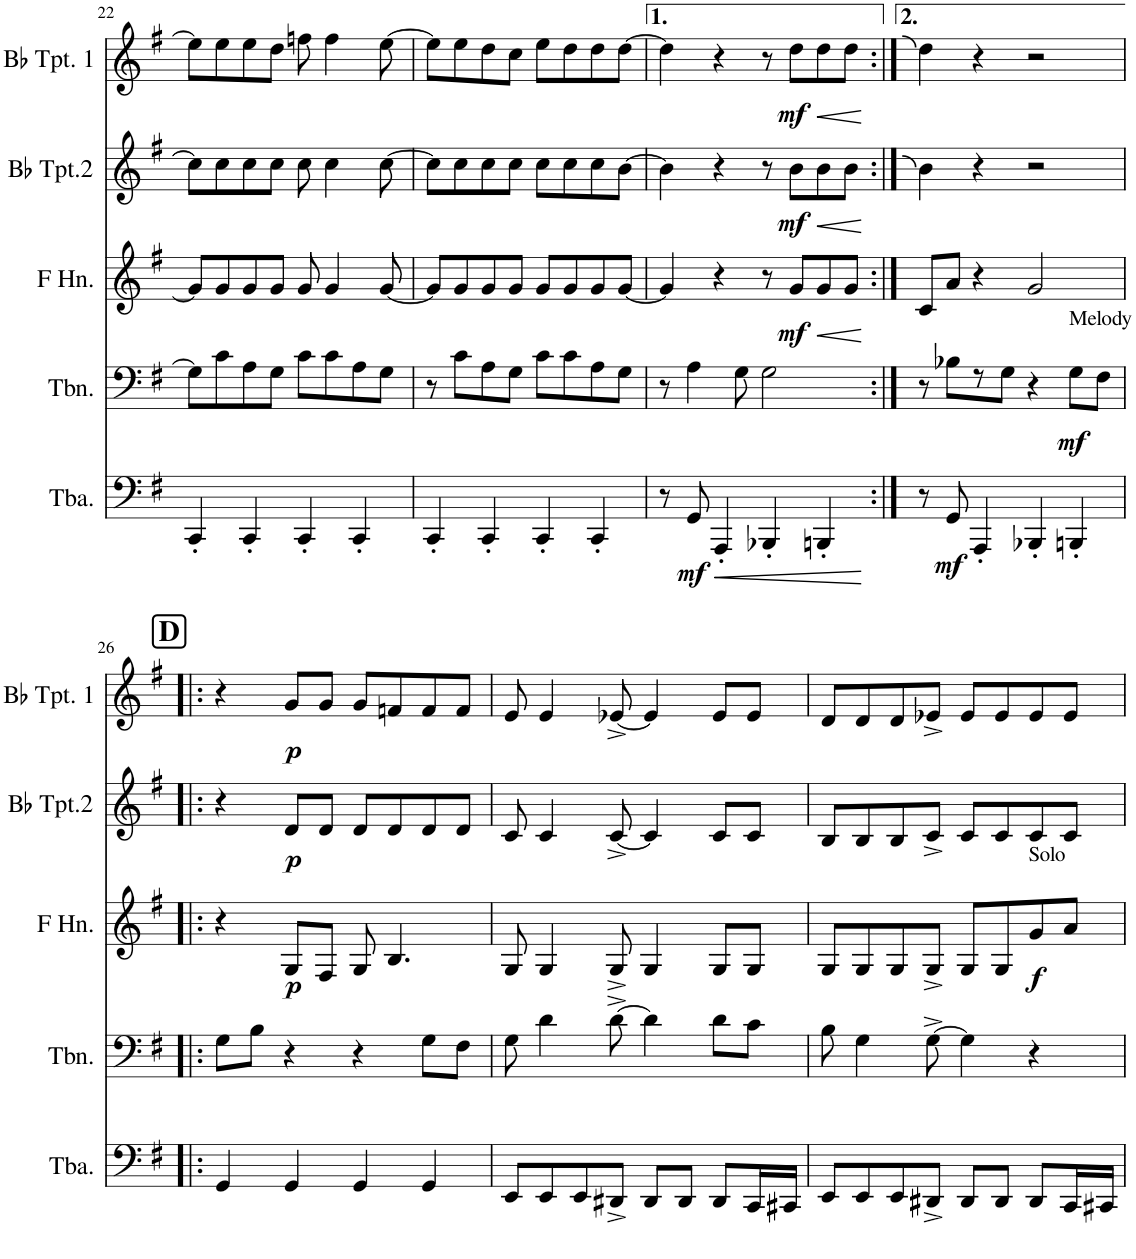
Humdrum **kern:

**kern	**dynam	**kern	**dynam	**kern	**dynam	**kern	**dynam	**kern	**dynam
*part5	*part5	*part4	*part4	*part3	*part3	*part2	*part2	*part1	*part1
*staff5	*staff5	*staff4	*staff4	*staff3	*staff3	*staff2	*staff2	*staff1	*staff1
*I"Tuba	*	*I"Trombone	*	*I"Horn in F	*	*I"Bb Trumpet 2	*	*I"Bb Trumpet 1	*
*I'Tba.	*	*I'Tbn.	*	*	*	*I'Bb Tpt.2	*	*I'Bb Tpt. 1	*
!!LO:PB:g=z
*clefF4	*	*clefF4	*	*clefG2	*	*clefG2	*	*clefG2	*
*	*	*	*	*ITrd4c7	*	*ITrd1c2	*	*ITrd1c2	*
*k[f#]	*	*k[f#]	*	*k[f#]	*	*k[f#]	*	*k[f#]	*
*M4/4	*	*M4/4	*	*M4/4	*	*M4/4	*	*M4/4	*
=22	=22	=22	=22	=22	=22	=22	=22	=22	=22
4CC'/	.	8G\L]	.	8g/L]	.	8cc\L]	.	8ee\L]	.
.	.	8c\	.	8g/	.	8cc\	.	8ee\	.
4CC'/	.	8A\	.	8g/	.	8cc\	.	8ee\	.
.	.	8G\J	.	8g/J	.	8cc\J	.	8dd\J	.
4CC'/	.	8c\L	.	8g/	.	8cc\	.	8ffn\	.
.	.	8c\	.	4g/	.	4cc\	.	4ff\	.
4CC'/	.	8A\	.	.	.	.	.	.	.
.	.	8G\J	.	[8g/	.	[8cc\	.	[8ee\	.
=23	=23	=23	=23	=23	=23	=23	=23	=23	=23
4CC'/	.	8r	.	8g/L]	.	8cc\L]	.	8ee\L]	.
.	.	8c\L	.	8g/	.	8cc\	.	8ee\	.
4CC'/	.	8A\	.	8g/	.	8cc\	.	8dd\	.
.	.	8G\J	.	8g/J	.	8cc\J	.	8cc\J	.
4CC'/	.	8c\L	.	8g/L	.	8cc\L	.	8ee\L	.
.	.	8c\	.	8g/	.	8cc\	.	8dd\	.
4CC'/	.	8A\	.	8g/	.	8cc\	.	8dd\	.
.	.	8G\J	.	[8g/J	.	[8b\J	.	[8dd\J	.
=24	=24	=24	=24	=24	=24	=24	=24	=24	=24
8r	.	8r	.	4g/]	.	4b\]	.	4dd\]	.
!	!LO:DY:b	!	!	!	!	!	!	!	!
8GG/	mf	4A\	.	.	.	.	.	.	.
!	!LO:HP:b	!	!	!	!	!	!	!	!
4AAA'/	<	.	.	4r	.	4r	.	4r	.
.	.	8G\	.	.	.	.	.	.	.
4BBB-X'/	.	2G\	.	8r	.	8r	.	8r	.
!	!	!	!	!	!LO:DY:b	!	!LO:DY:b	!	!LO:DY:b
.	.	.	.	8g/L	mf	8b\L	mf	8dd\L	mf
!	!	!	!	!	!LO:HP:b	!	!LO:HP:b	!	!LO:HP:b
4BBBn'/	.	.	.	8g/	<	8b\	<	8dd\	<
.	.	.	.	8g/J	.	8b\J	.	8dd\J	.
.	[	.	.	.	[	.	[	.	[
=25:|!	=25:|!	=25:|!	=25:|!	=25:|!	=25:|!	=25:|!	=25:|!	=25:|!	=25:|!
8r	.	8r	.	8c/L	.	4b\	.	4dd\	.
!	!LO:DY:b	!	!	!	!	!	!	!	!
8GG/	mf	8B-X\L	.	8a/J	.	.	.	.	.
4AAA'/	.	8r	.	4r	.	4r	.	4r	.
.	.	8G\J	.	.	.	.	.	.	.
4BBB-X'/	.	4r	.	2g/	.	2r	.	2r	.
!	!	!LO:TX:a:t=Melody	!	!	!	!	!	!	!
!	!	!	!LO:DY:b	!	!	!	!	!	!
4BBBn'/	.	8G\L	mf	.	.	.	.	.	.
.	.	8F#\J	.	.	.	.	.	.	.
!!LO:LB:g=z
!!LO:REH:place=s1:a:B:cj:fs=14:t=D
=26!|:	=26!|:	=26!|:	=26!|:	=26!|:	=26!|:	=26!|:	=26!|:	=26!|:	=26!|:
4GG/	.	8G\L	.	4r	.	4r	.	4r	.
.	.	8B\J	.	.	.	.	.	.	.
!	!	!	!	!	!LO:DY:b	!	!LO:DY:b	!	!LO:DY:b
4GG/	.	4r	.	8G/L	p	8d/L	p	8g/L	p
.	.	.	.	8F#/J	.	8d/J	.	8g/J	.
4GG/	.	4r	.	8G/	.	8d/L	.	8g/L	.
.	.	.	.	4.B/	.	8d/	.	8fn/	.
4GG/	.	8G\L	.	.	.	8d/	.	8f/	.
.	.	8F#\J	.	.	.	8d/J	.	8f/J	.
=27	=27	=27	=27	=27	=27	=27	=27	=27	=27
8EE/L	.	8G\	.	8G/	.	8c/	.	8e/	.
8EE/	.	4d\	.	4G/	.	4c/	.	4e/	.
8EE/	.	.	.	.	.	.	.	.	.
8DD#X^/J	.	[8d^\	.	8G^/	.	[8c^/	.	[8e-X^/	.
8DD#/L	.	4d\]	.	4G/	.	4c/]	.	4e-/]	.
8DD#/J	.	.	.	.	.	.	.	.	.
8DD#/L	.	8d\L	.	8G/L	.	8c/L	.	8e-/L	.
16CC/L	.	8c\J	.	8G/J	.	8c/J	.	8e-/J	.
16CC#X/JJ	.	.	.	.	.	.	.	.	.
=28	=28	=28	=28	=28	=28	=28	=28	=28	=28
8EE/L	.	8B\	.	8G/L	.	8B/L	.	8d/L	.
8EE/	.	4G\	.	8G/	.	8B/	.	8d/	.
8EE/	.	.	.	8G/	.	8B/	.	8d/	.
8DD#X^/J	.	[8G^\	.	8G^/J	.	8c^/J	.	8e-X^/J	.
8DD#/L	.	4G\]	.	8G/L	.	8c/L	.	8e-/L	.
8DD#/J	.	.	.	8G/	.	8c/	.	8e-/	.
!	!	!	!	!LO:TX:a:t=Solo	!	!	!	!	!
!	!	!	!	!	!LO:DY:b	!	!	!	!
8DD#/L	.	4r	.	8g/	f	8c/	.	8e-/	.
16CC/L	.	.	.	8a/J	.	8c/J	.	8e-/J	.
16CC#X/JJ	.	.	.	.	.	.	.	.	.
=	=	=	=	=	=	=	=	=	=
*-	*-	*-	*-	*-	*-	*-	*-	*-	*-
